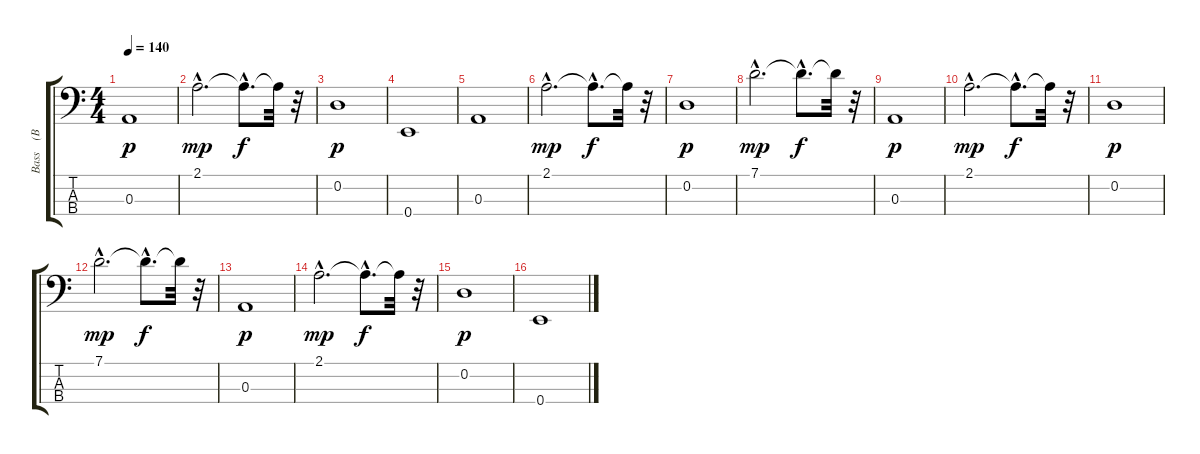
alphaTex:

\track ("Bass    (BB)" "Bass    (B") {instrument acousticbass}
\staff {score tabs}
\tuning (G2 D2 A1 E1) {hide}
\ts (4 4)
\tempo 140
\clef f4
\ks c
0.3.1{dy p} |
2.1{hac}.2{d dy mp} 2.1{hac t}.8{d dy f} 2.1{t}.32 r.32 |
0.2.1{dy p} |
0.4.1 |
0.3.1 |
2.1{hac}.2{d dy mp} 2.1{hac t}.8{d dy f} 2.1{t}.32 r.32 |
0.2.1{dy p} |
7.1{hac}.2{d dy mp} 7.1{hac t}.8{d dy f} 7.1{t}.32 r.32 |
0.3.1{dy p} |
2.1{hac}.2{d dy mp} 2.1{hac t}.8{d dy f} 2.1{t}.32 r.32 |
0.2.1{dy p} |
7.1{hac}.2{d dy mp} 7.1{hac t}.8{d dy f} 7.1{t}.32 r.32 |
0.3.1{dy p} |
2.1{hac}.2{d dy mp} 2.1{hac t}.8{d dy f} 2.1{t}.32 r.32 |
0.2.1{dy p} |
0.4.1
